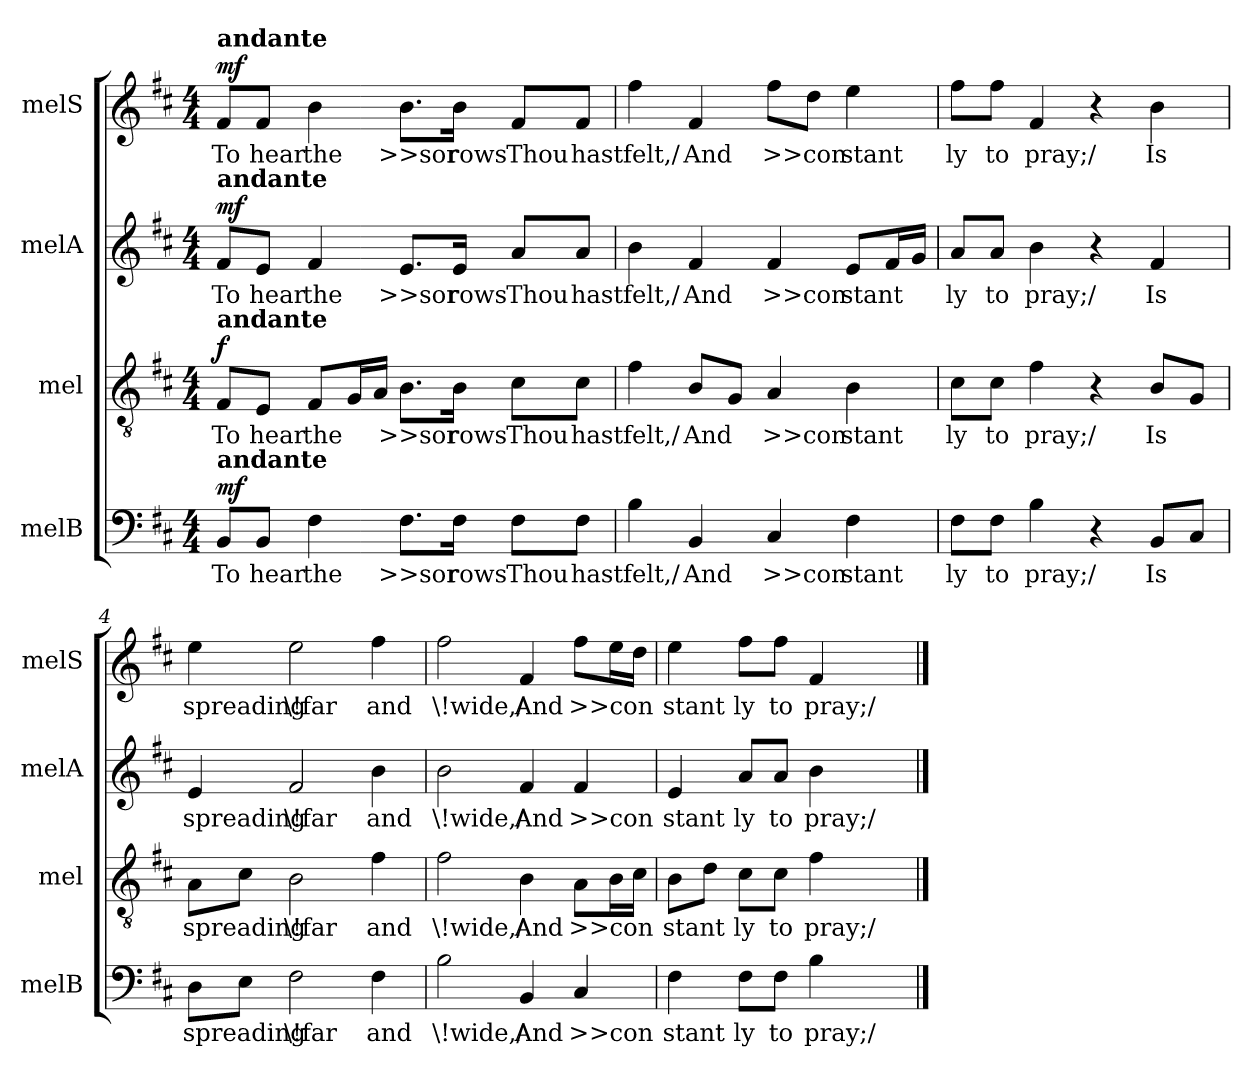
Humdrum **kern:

**kern	**text	**dynam	**kern	**text	**dynam	**kern	**text	**dynam	**kern	**text	**dynam
*part4	*part4	*part4	*part3	*part3	*part3	*part2	*part2	*part2	*part1	*part1	*part1
*staff4	*staff4	*staff4	*staff3	*staff3	*staff3	*staff2	*staff2	*staff2	*staff1	*staff1	*staff1
*I"melB	*	*	*I"mel	*	*	*I"melA	*	*	*I"melS	*	*
*I'melB	*	*	*I'mel	*	*	*I'melA	*	*	*I'melS	*	*
*clefF4	*	*	*clefGv2	*	*	*clefG2	*	*	*clefG2	*	*
*k[f#c#]	*	*	*k[f#c#]	*	*	*k[f#c#]	*	*	*k[f#c#]	*	*
*M4/4	*	*	*M4/4	*	*	*M4/4	*	*	*M4/4	*	*
=1	=1	=1	=1	=1	=1	=1	=1	=1	=1	=1	=1
!	!	!	!	!	!	!	!	!	!LO:TX:a:B:t=andante	!	!
!	!	!	!	!	!	!LO:TX:a:B:t=andante	!	!	!	!	!
!	!	!	!LO:TX:a:B:t=andante	!	!	!	!	!	!	!	!
!LO:TX:a:B:t=andante	!	!	!	!	!	!	!	!	!	!	!
8BB/L	To	mf	8F#/L	To	f	8f#/L	To	mf	8f#/L	To	mf
8BB/J	hear	.	8E/J	hear	.	8e/J	hear	.	8f#/J	hear	.
4F#	the	.	8F#/L	the	.	4f#	the	.	4b	the	.
.	.	.	16G/L	--	.	.	.	.	.	.	.
.	.	.	16A/JJ	--	.	.	.	.	.	.	.
8.F#\L	>>sor	.	8.B\L	>>sor	.	8.e/L	>>sor	.	8.b\L	>>sor	.
16F#\Jk	-rows	.	16B\Jk	-rows	.	16e/Jk	-rows	.	16b\Jk	-rows	.
8F#\L	Thou	.	8c#\L	Thou	.	8a/L	Thou	.	8f#/L	Thou	.
8F#\J	hast	.	8c#\J	hast	.	8a/J	hast	.	8f#/J	hast	.
=2	=2	=2	=2	=2	=2	=2	=2	=2	=2	=2	=2
4B	felt,/	.	4f#	felt,/	.	4b	felt,/	.	4ff#	felt,/	.
4BB	And	.	8B/L	And	.	4f#	And	.	4f#	And	.
.	.	.	8G/J	--	.	.	.	.	.	.	.
4C#	>>con	.	4A	>>con	.	4f#	>>con	.	8ff#\L	>>con	.
.	.	.	.	.	.	.	.	.	8dd\J	--	.
4F#	-stant	.	4B	-stant	.	8e/L	-stant	.	4ee	-stant	.
.	.	.	.	.	.	16f#/L	--	.	.	.	.
.	.	.	.	.	.	16g/JJ	--	.	.	.	.
=3	=3	=3	=3	=3	=3	=3	=3	=3	=3	=3	=3
8F#\L	-ly	.	8c#\L	-ly	.	8a/L	-ly	.	8ff#\L	-ly	.
8F#\J	to	.	8c#\J	to	.	8a/J	to	.	8ff#\J	to	.
4B	pray;/	.	4f#	pray;/	.	4b	pray;/	.	4f#	pray;/	.
4r	.	.	4r	.	.	4r	.	.	4r	.	.
8BB/L	Is	.	8B/L	Is	.	4f#	Is	.	4b	Is	.
8C#/J	--	.	8G/J	--	.	.	.	.	.	.	.
=4	=4	=4	=4	=4	=4	=4	=4	=4	=4	=4	=4
8D\L	spreading	.	8A\L	spreading	.	4e	spreading	.	4ee	spreading	.
8E\J	--	.	8c#\J	--	.	.	.	.	.	.	.
2F#	\!far	.	2B	\!far	.	2f#	\!far	.	2ee	\!far	.
4F#	and	.	4f#	and	.	4b	and	.	4ff#	and	.
=5	=5	=5	=5	=5	=5	=5	=5	=5	=5	=5	=5
2B	\!wide,/	.	2f#	\!wide,/	.	2b	\!wide,/	.	2ff#	\!wide,/	.
4BB	And	.	4B	And	.	4f#	And	.	4f#	And	.
4C#	>>con	.	8A\L	>>con	.	4f#	>>con	.	8ff#\L	>>con	.
.	.	.	16B\L	--	.	.	.	.	16ee\L	--	.
.	.	.	16c#\JJ	--	.	.	.	.	16dd\JJ	--	.
=6	=6	=6	=6	=6	=6	=6	=6	=6	=6	=6	=6
4F#	-stant	.	8B\L	-stant	.	4e	-stant	.	4ee	-stant	.
.	.	.	8d\J	--	.	.	.	.	.	.	.
8F#\L	-ly	.	8c#\L	-ly	.	8a/L	-ly	.	8ff#\L	-ly	.
8F#\J	to	.	8c#\J	to	.	8a/J	to	.	8ff#\J	to	.
4B	pray;/	.	4f#	pray;/	.	4b	pray;/	.	4f#	pray;/	.
4ryy	.	.	4ryy	.	.	4ryy	.	.	4ryy	.	.
==	==	==	==	==	==	==	==	==	==	==	==
*-	*-	*-	*-	*-	*-	*-	*-	*-	*-	*-	*-
